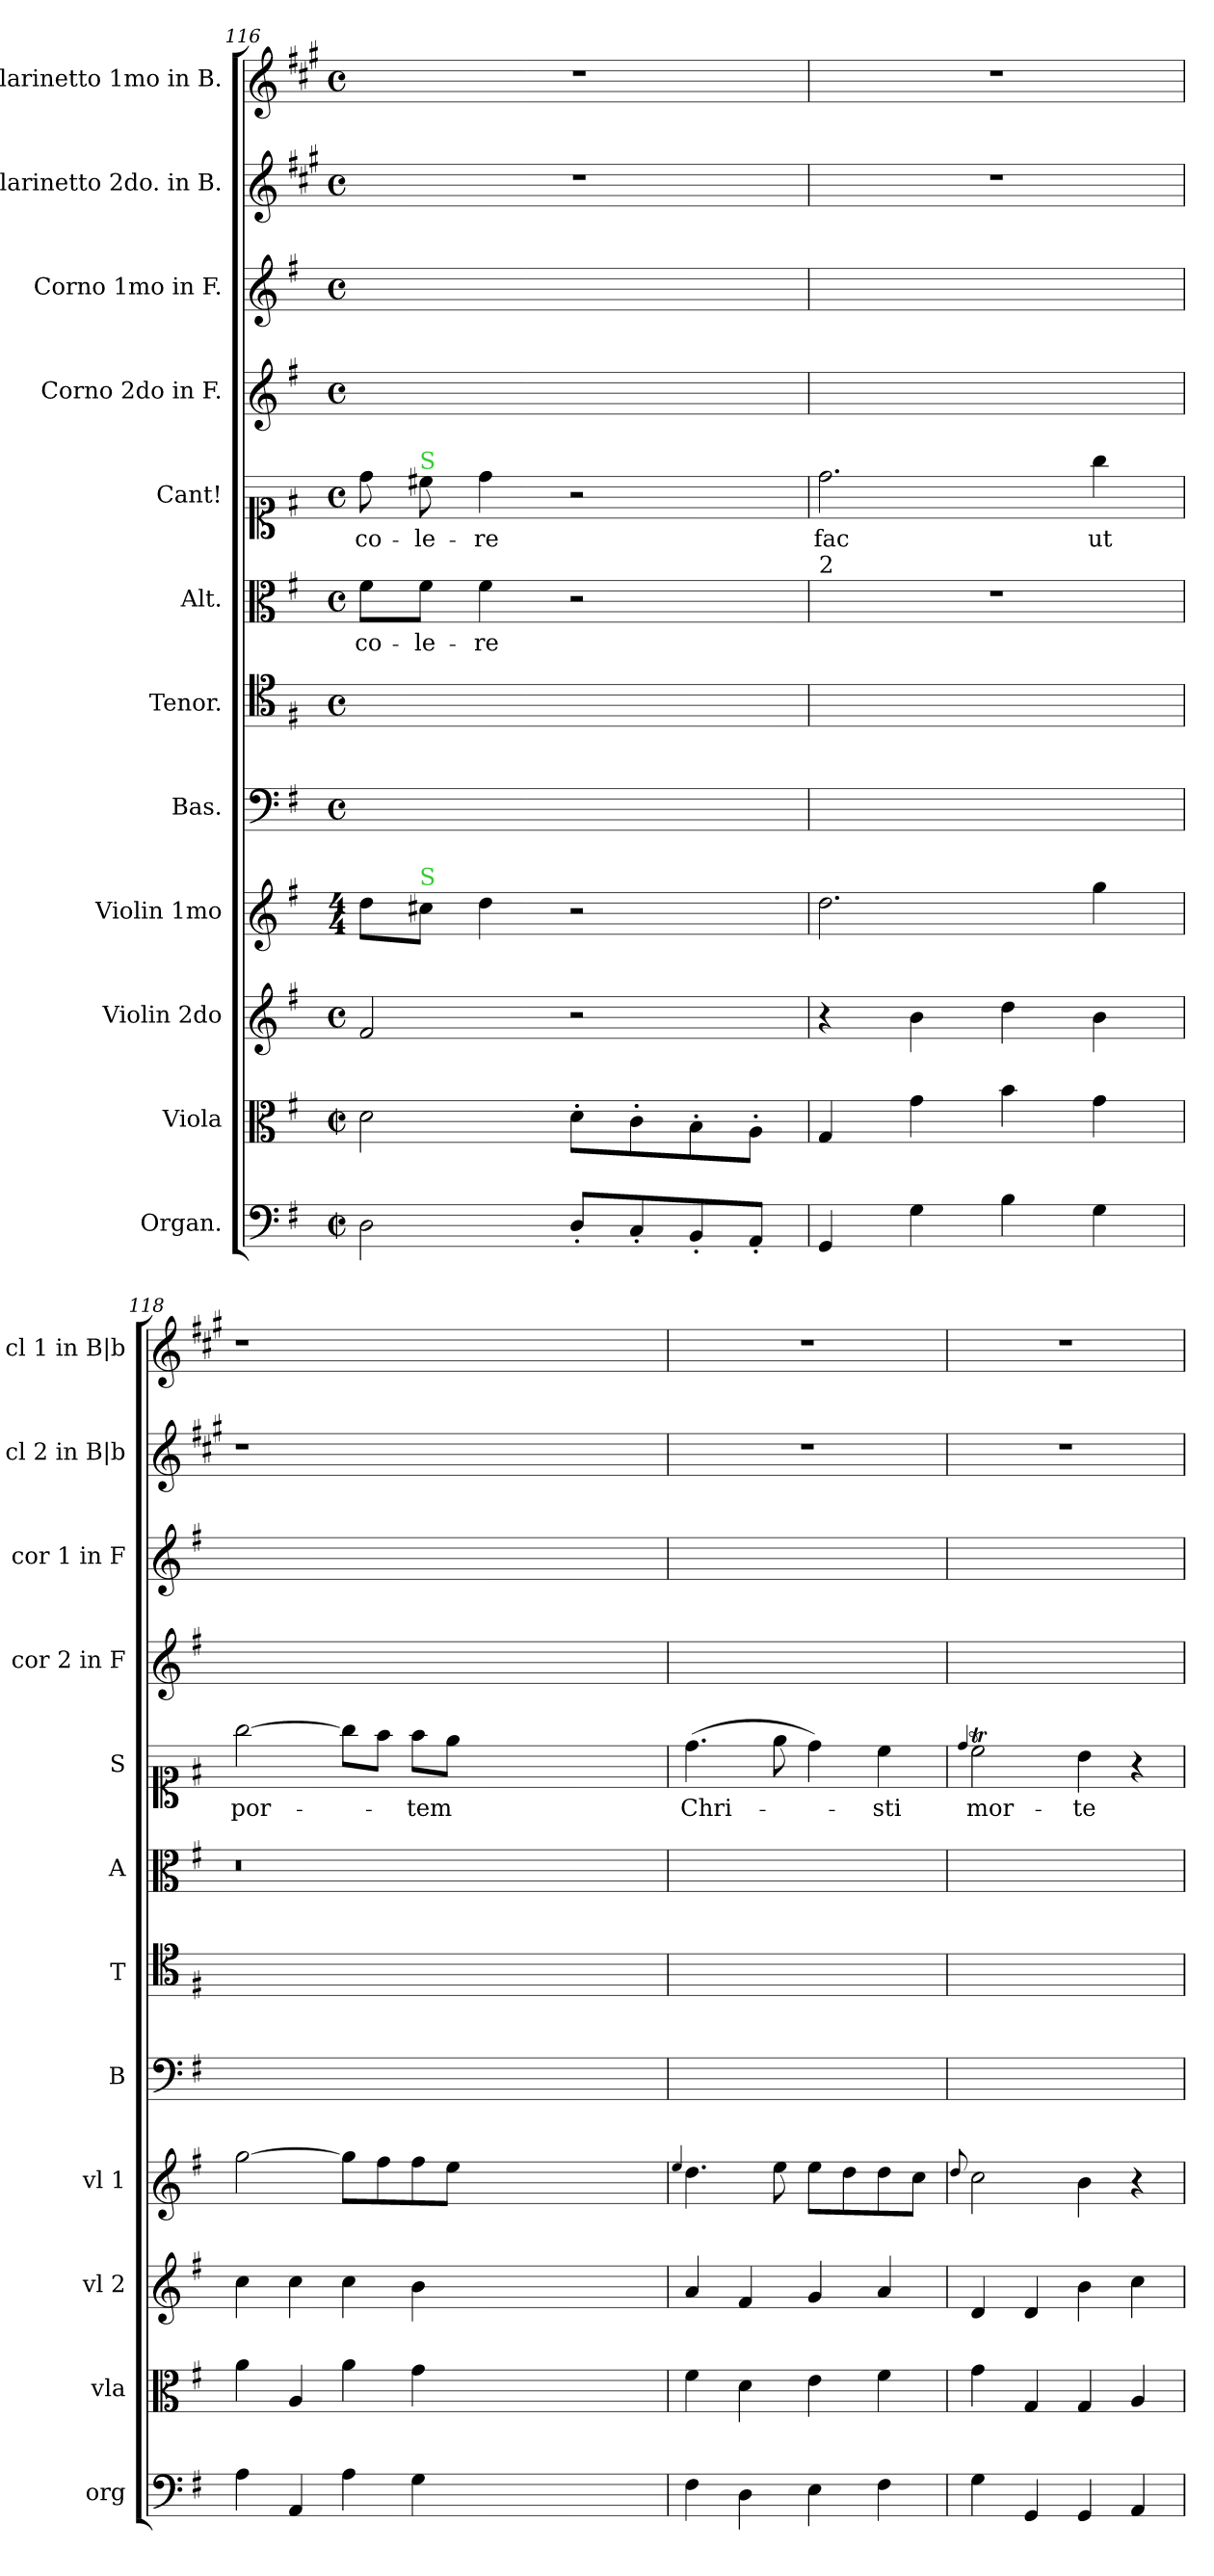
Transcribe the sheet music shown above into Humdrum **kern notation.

**kern	**kern	**kern	**kern	**kern	**kern	**kern	**text	**kern	**text	**kern	**kern	**kern	**kern
*part12	*part11	*part10	*part9	*part8	*part7	*part6	*part6	*part5	*part5	*part4	*part3	*part2	*part1
*staff12	*staff11	*staff10	*staff9	*staff8	*staff7	*staff6	*staff6	*staff5	*staff5	*staff4	*staff3	*staff2	*staff1
*I"Organ.	*I"Viola	*I"Violin 2do	*I"Violin 1mo	*I"Bas.	*I"Tenor.	*I"Alt.	*	*I"Cant!	*	*I"Corno 2do in F.	*I"Corno 1mo in F.	*I"Clarinetto 2do. in B.	*I"Clarinetto 1mo in B.
*I'org	*I'vla	*I'vl 2	*I'vl 1	*I'B	*I'T	*I'A	*	*I'S	*	*I'cor 2 in F	*I'cor 1 in F	*I'cl 2 in B|b	*I'cl 1 in B|b
*clefF4	*clefC3	*clefG2	*clefG2	*clefF4	*clefC4	*clefC3	*	*clefC1	*	*clefG2	*clefG2	*clefG2	*clefG2
*	*	*	*	*	*	*	*	*	*	*ITrd4c7	*ITrd4c7	*ITrd1c2	*ITrd1c2
*k[f#]	*k[f#]	*k[f#]	*k[f#]	*k[f#]	*k[f#]	*k[f#]	*	*k[f#]	*	*k[]	*k[]	*k[f#]	*k[f#]
*G:	*G:	*G:	*G:	*G:	*G:	*G:	*	*G:	*	*	*	*G:	*G:
*M4/4	*M4/4	*M4/4	*M4/4	*M4/4	*M4/4	*M4/4	*	*M4/4	*	*M4/4	*M4/4	*M4/4	*M4/4
*met(c|)	*met(c|)	*met(c)	*	*met(c)	*met(c)	*met(c)	*	*met(c)	*	*met(c)	*met(c)	*met(c)	*met(c)
=116	=116	=116	=116	=116	=116	=116	=116	=116	=116	=116	=116	=116	=116
2D\	2d\	2f#/	8dd\L	1ryy	1ryy	8f#\L	-co-	8dd\	-co-	1ryy	1ryy	1r	1r
!	!	!	!	!	!	!	!	!LO:TX:a:color=limegreen:t=S	!	!	!	!	!
!	!	!	!LO:TX:a:color=limegreen:t=S	!	!	!	!	!	!	!	!	!	!
.	.	.	8cc#X\J	.	.	8f#\J	-le-	8cc#X\	-le-	.	.	.	.
.	.	.	4dd\	.	.	4f#\	-re	4dd\	-re	.	.	.	.
8D'/L	8d'\L	2r	2r	.	.	2r	.	2r	.	.	.	.	.
8C'/	8c'\	.	.	.	.	.	.	.	.	.	.	.	.
8BB'/	8B'\	.	.	.	.	.	.	.	.	.	.	.	.
8AA'/J	8A'\J	.	.	.	.	.	.	.	.	.	.	.	.
=117	=117	=117	=117	=117	=117	=117	=117	=117	=117	=117	=117	=117	=117
!	!	!	!	!	!	!LO:TX:a:t=2	!	!	!	!	!	!	!
4GG/	4G/	4r	2.dd\	1ryy	1ryy	1r	.	2.dd\	fac	1ryy	1ryy	1r	1r
4G\	4g\	4b\	.	.	.	.	.	.	.	.	.	.	.
4B\	4b\	4dd\	.	.	.	.	.	.	.	.	.	.	.
4G\	4g\	4b\	4gg\	.	.	.	.	4gg\	ut	.	.	.	.
=118	=118	=118	=118	=118	=118	=118	=118	=118	=118	=118	=118	=118	=118
4A\	4a\	4cc\	[2gg	1ryy	1ryy	0.r	.	[2gg	por-	1ryy	1ryy	1r	1r
4AA/	4A/	4cc\	.	.	.	.	.	.	.	.	.	.	.
4A\	4a\	4cc\	8ggL]	.	.	.	.	8ggL]	.	.	.	.	.
.	.	.	8ff#\	.	.	.	.	8ff#\J	.	.	.	.	.
4G\	4g\	4b\	8ff#\	.	.	.	.	8ff#\L	-tem	.	.	.	.
.	.	.	8ee\J	.	.	.	.	8ee\J	.	.	.	.	.
0ryy	0ryy	0ryy	0ryy	0ryy	0ryy	.	.	0ryy	.	0ryy	0ryy	0ryy	0ryy
=119	=119	=119	=119	=119	=119	=119	=119	=119	=119	=119	=119	=119	=119
.	.	.	4qqee/	.	.	.	.	.	.	.	.	.	.
4F#\	4f#\	4a/	4.dd\	1ryy	1ryy	1ryy	.	(4.dd\	Chri-	1ryy	1ryy	1r	1r
4D\	4d\	4f#/	.	.	.	.	.	.	.	.	.	.	.
.	.	.	8ee\	.	.	.	.	8ee\	.	.	.	.	.
4E\	4e\	4g/	8ee\L	.	.	.	.	4dd\)	.	.	.	.	.
.	.	.	8dd\	.	.	.	.	.	.	.	.	.	.
4F#\	4f#\	4a/	8dd\	.	.	.	.	4cc\	-sti	.	.	.	.
.	.	.	8cc\J	.	.	.	.	.	.	.	.	.	.
=120	=120	=120	=120	=120	=120	=120	=120	=120	=120	=120	=120	=120	=120
.	.	.	8qqdd/	.	.	.	.	4qqdd/	.	.	.	.	.
4G\	4g\	4d/	2cc\	1ryy	1ryy	1ryy	.	2ccT\	mor-	1ryy	1ryy	1r	1r
4GG/	4G/	4d/	.	.	.	.	.	.	.	.	.	.	.
4GG/	4G/	4b\	4b\	.	.	.	.	4b\	-te	.	.	.	.
4AA/	4A/	4cc\	4r	.	.	.	.	4r	.	.	.	.	.
=	=	=	=	=	=	=	=	=	=	=	=	=	=
*-	*-	*-	*-	*-	*-	*-	*-	*-	*-	*-	*-	*-	*-
